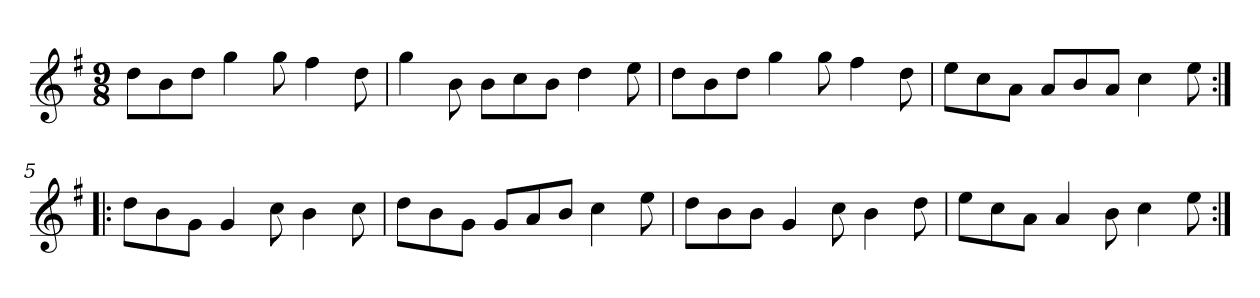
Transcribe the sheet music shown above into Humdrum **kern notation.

**kern
*part1
*staff1
*clefG2
*k[f#]
*G:
*M9/8
=1
8dd\L
8b\
8dd\J
4gg\
8gg\
4ff#\
8dd\
=2
4gg\
8b\
8b\L
8cc\
8b\J
4dd\
8ee\
=3
8dd\L
8b\
8dd\J
4gg\
8gg\
4ff#\
8dd\
=4
8ee\L
8cc\
8a\J
8a/L
8b/
8a/J
4cc\
8ee\
=5:|!|:
8dd\L
8b\
8g\J
4g/
8cc\
4b\
8cc\
!!LO:LB:g=z
=6
8dd\L
8b\
8g\J
8g/L
8a/
8b/J
4cc\
8ee\
=7
8dd\L
8b\
8b\J
4g/
8cc\
4b\
8dd\
=8
8ee\L
8cc\
8a\J
4a/
8b\
4cc\
8ee\
=:|!
*-
